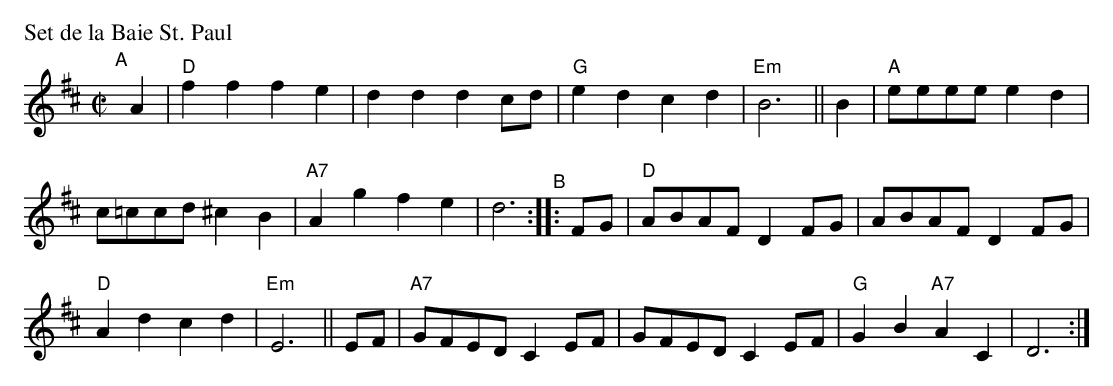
X:1
P: Set de la Baie St. Paul
C:
M: C|
L: 1/8
K: D
"^A"[|]\
A2 | "D"f2f2 f2e2 | d2d2 d2cd | "G"e2d2 c2d2 | "Em"B6 || B2 | "A"eeee e2d2 |
c=ccd ^c2B2 | "A7"A2g2 f2e2 | d6 "^B":: FG | "D"ABAF D2FG | ABAF D2FG |
"D"A2d2 c2d2 | "Em"E6 || EF |"A7"GFED C2EF | GFED C2EF | "G"G2B2 "A7"A2C2 | D6 :|
